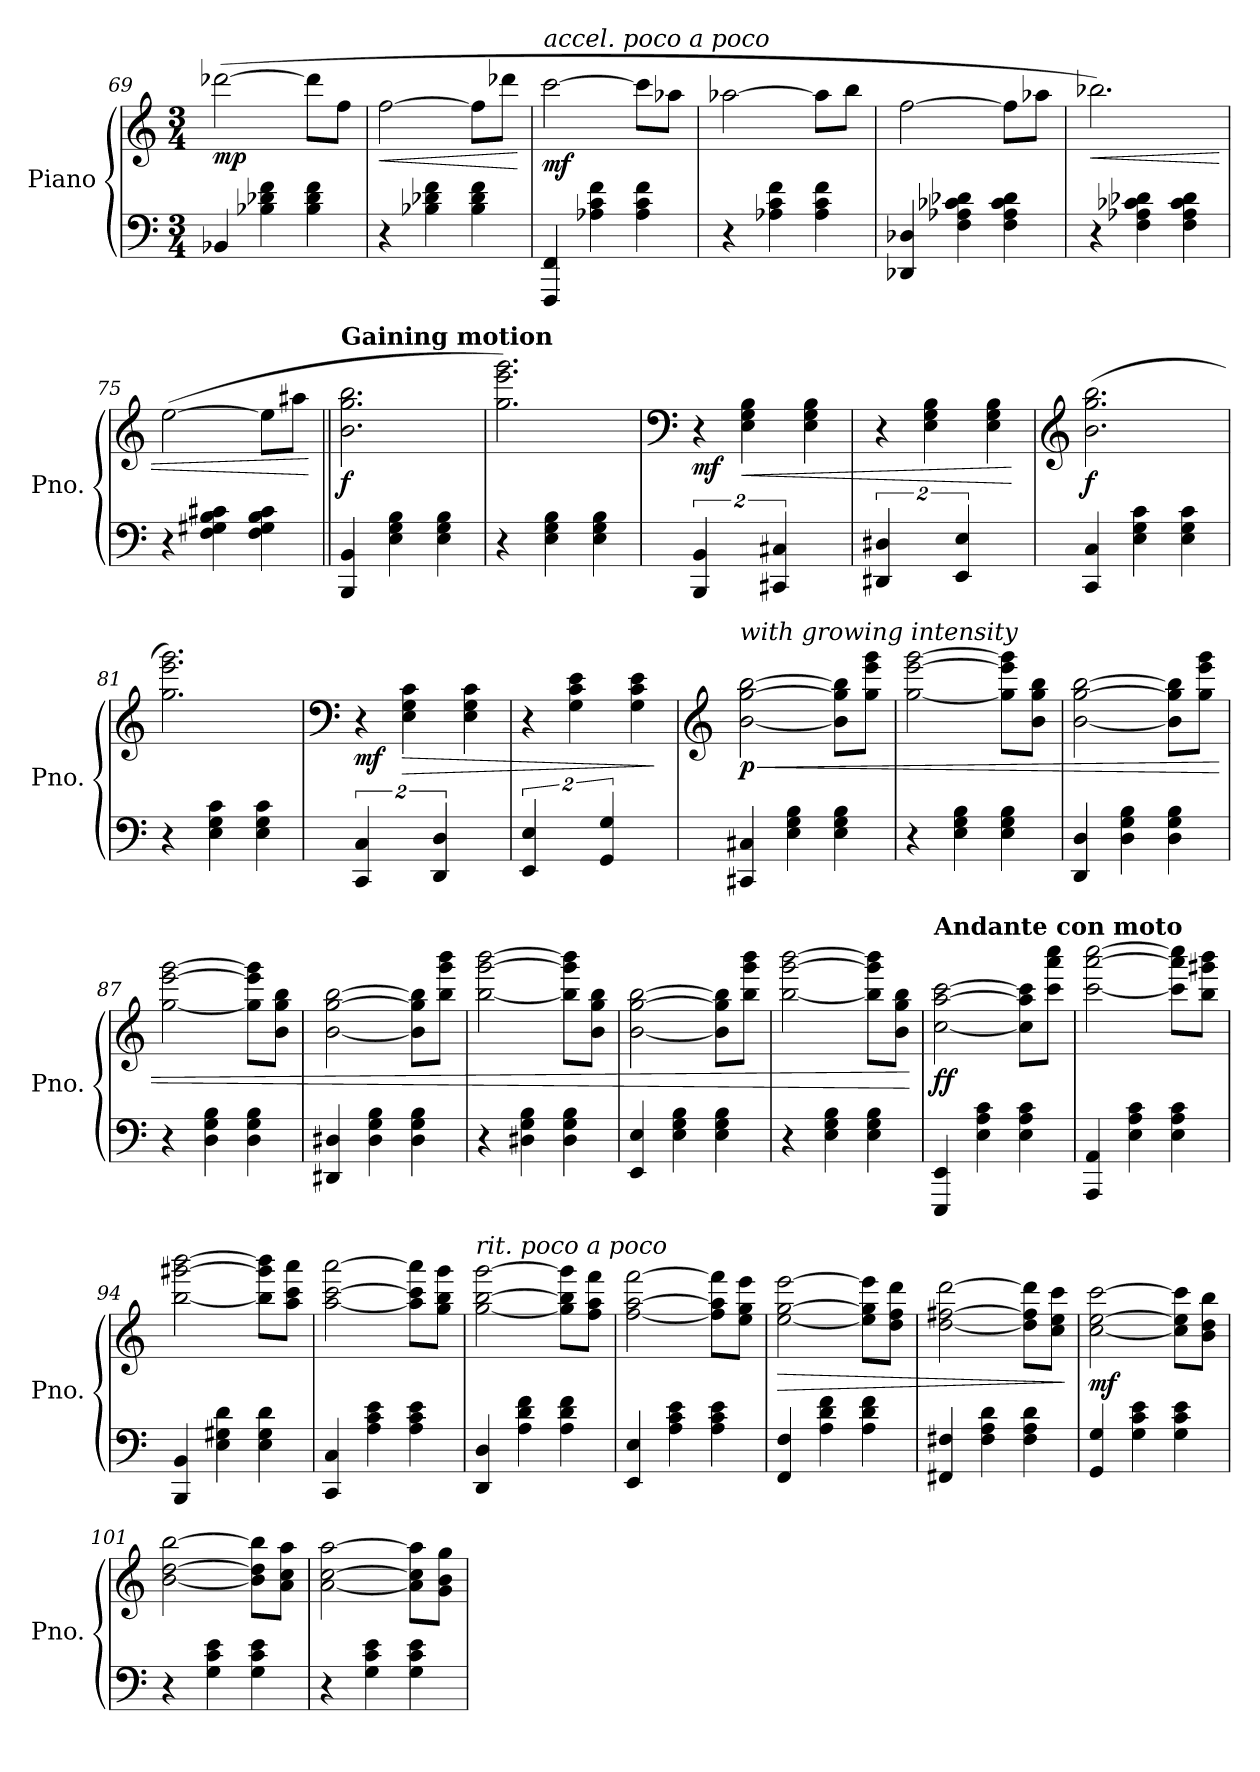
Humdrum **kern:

**kern	**kern	**dynam
*part1	*part1	*part1
*staff2	*staff1	*staff1/2
*I"Piano	*	*
*I'Pno.	*	*
*clefF4	*clefG2	*
*k[]	*k[]	*
*M3/4	*M3/4	*
=69	=69	=69
!	!	!LO:DY:b
4BB-X/	(>[2ddd-X\	mp
4B-X\ 4d-X\ 4f\	.	.
4B-\ 4d-\ 4f\	8ddd-\L]	.
.	8ff\J	.
!!LO:PB:g=z
=70	=70	=70
!	!	!LO:HP:b
4r	[2ff\	<
4B-X\ 4d-X\ 4f\	.	.
4B-\ 4d-\ 4f\	8ff\L]	.
.	8ddd-X\J	.
.	.	[
=71	=71	=71
*	*MM114	*
!	!LO:TX:a:i:t=accel. poco a poco	!
!	!	!LO:DY:b
4FFF/ 4FF/	[2ccc\	mf
4A-X\ 4c\ 4f\	.	.
4A-\ 4c\ 4f\	8ccc\L]	.
.	8aa-X\J	.
=72	=72	=72
*	*MM120	*
4r	[2aa-X\	.
4A-X\ 4c\ 4f\	.	.
4A-\ 4c\ 4f\	8aa-\L]	.
.	8bb\J	.
=73	=73	=73
*	*MM129	*
4DD-X/ 4D-X/	[2ff\	.
4F\ 4A-X\ 4c-X\ 4d-X\	.	.
4F\ 4A-\ 4c-\ 4d-\	8ff\L]	.
.	8aa-X\J	.
=74	=74	=74
*	*MM138	*
!	!	!LO:HP:b
4r	2.bb-X\)	<
4F\ 4A-X\ 4c-X\ 4d-X\	.	.
4F\ 4A-\ 4c-\ 4d-\	.	.
=75	=75	=75
*	*MM141	*
4r	(>[2ee\	.
4F\ 4G#X\ 4B\ 4c#X\	.	.
4F\ 4G#\ 4B\ 4c#\	8ee\L]	.
.	8aa#X\J	.
.	.	[
!!LO:LB:g=z
=76||	=76||	=76||
*	*MM144	*
!	!LO:TX:a:B:t=Gaining motion	!
!	!	!LO:DY:b
4BBB/ 4BB/	2.b\ 2.gg\ 2.bb\	f
4E\ 4G\ 4B\	.	.
4E\ 4G\ 4B\	.	.
=77	=77	=77
4r	2.gg\ 2.eee\ 2.ggg\)	.
4E\ 4G\ 4B\	.	.
4E\ 4G\ 4B\	.	.
=78	=78	=78
*	*clefF4	*
!	!	!LO:DY:b
8%3BBB/ 8%3BB/	4r	mf
!	!	!LO:HP:b
.	4E\ 4G\ 4B\	<
8%3CC#X/ 8%3C#X/	.	.
.	4E\ 4G\ 4B\	.
=79	=79	=79
8%3DD#X/ 8%3D#X/	4r	.
.	4E\ 4G\ 4B\	.
8%3EE/ 8%3E/	.	.
.	4E\ 4G\ 4B\	.
.	.	[
=80	=80	=80
*	*clefG2	*
!	!	!LO:DY:b
4CC/ 4C/	(>2.b\ 2.gg\ 2.bb\	f
4E\ 4G\ 4c\	.	.
4E\ 4G\ 4c\	.	.
=81	=81	=81
4r	2.gg\ 2.eee\ 2.ggg\)	.
4E\ 4G\ 4c\	.	.
4E\ 4G\ 4c\	.	.
=82	=82	=82
*	*clefF4	*
!	!	!LO:DY:b
8%3CC/ 8%3C/	4r	mf
!	!	!LO:HP:b
.	4E\ 4G\ 4c\	>
8%3DD/ 8%3D/	.	.
.	4E\ 4G\ 4c\	.
=83	=83	=83
8%3EE/ 8%3E/	4r	.
.	4G\ 4c\ 4e\	.
8%3GG/ 8%3G/	.	.
.	4G\ 4c\ 4e\	.
.	.	]
=84	=84	=84
*	*clefG2	*
*	*MM153	*
!	!LO:TX:a:i:t=with growing intensity	!
!	!	!LO:HP:b
!	!	!LO:DY:n=1:b
4CC#X/ 4C#X/	[2b\ [2gg\ [2bb\	< p
4E\ 4G\ 4B\	.	.
4E\ 4G\ 4B\	8b\] 8gg\] 8bb\]L	.
.	8gg\ 8eee\ 8ggg\J	.
=85	=85	=85
*	*MM162	*
4r	[2gg\ [2eee\ [2ggg\	.
4E\ 4G\ 4B\	.	.
4E\ 4G\ 4B\	8gg\] 8eee\] 8ggg\]L	.
.	8b\ 8gg\ 8bb\J	.
!!LO:LB:g=z
=86	=86	=86
*	*MM171	*
4DD/ 4D/	[2b\ [2gg\ [2bb\	.
4D\ 4G\ 4B\	.	.
4D\ 4G\ 4B\	8b\] 8gg\] 8bb\]L	.
.	8gg\ 8eee\ 8ggg\J	.
=87	=87	=87
*	*MM180	*
4r	[2gg\ [2eee\ [2ggg\	.
4D\ 4G\ 4B\	.	.
4D\ 4G\ 4B\	8gg\] 8eee\] 8ggg\]L	.
.	8b\ 8gg\ 8bb\J	.
=88	=88	=88
*	*MM189	*
4DD#X/ 4D#X/	[2b\ [2gg\ [2bb\	.
4D#\ 4G\ 4B\	.	.
4D#\ 4G\ 4B\	8b\] 8gg\] 8bb\]L	.
.	8bb\ 8ggg\ 8bbb\J	.
=89	=89	=89
*	*MM198	*
4r	[2bb\ [2ggg\ [2bbb\	.
4D#X\ 4G\ 4B\	.	.
4D#\ 4G\ 4B\	8bb\] 8ggg\] 8bbb\]L	.
.	8b\ 8gg\ 8bb\J	.
=90	=90	=90
*	*MM207	*
4EE/ 4E/	[2b\ [2gg\ [2bb\	.
4E\ 4G\ 4B\	.	.
4E\ 4G\ 4B\	8b\] 8gg\] 8bb\]L	.
.	8bb\ 8ggg\ 8bbb\J	.
=91	=91	=91
4r	[2bb\ [2ggg\ [2bbb\	.
4E\ 4G\ 4B\	.	.
4E\ 4G\ 4B\	8bb\] 8ggg\] 8bbb\]L	.
.	8b\ 8gg\ 8bb\J	.
.	.	[
!!LO:LB:g=z
=92	=92	=92
*	*MM207	*
!	!LO:TX:a:B:t=Andante con moto	!
!	!	!LO:DY:b
4EEE/ 4EE/	[2cc\ [2aa\ [2ccc\	ff
4E\ 4A\ 4c\	.	.
4E\ 4A\ 4c\	8cc\] 8aa\] 8ccc\]L	.
.	8ccc\ 8aaa\ 8cccc\J	.
=93	=93	=93
4AAA/ 4AA/	[2ccc\ [2aaa\ [2cccc\	.
4E\ 4A\ 4c\	.	.
4E\ 4A\ 4c\	8ccc\] 8aaa\] 8cccc\]L	.
.	8bb\ 8ggg#X\ 8bbb\J	.
=94	=94	=94
4BBB/ 4BB/	[2bb\ [2ggg#X\ [2bbb\	.
4E\ 4G#X\ 4d\	.	.
4E\ 4G#\ 4d\	8bb\] 8ggg#\] 8bbb\]L	.
.	8aa\ 8ccc\ 8aaa\J	.
=95	=95	=95
4CC/ 4C/	[2aa\ [2ccc\ [2aaa\	.
4A\ 4c\ 4e\	.	.
4A\ 4c\ 4e\	8aa\] 8ccc\] 8aaa\]L	.
.	8gg\ 8bb\ 8ggg\J	.
=96	=96	=96
*	*MM201	*
!	!LO:TX:a:i:t=rit. poco a poco	!
4DD/ 4D/	[2gg\ [2bb\ [2ggg\	.
4A\ 4d\ 4f\	.	.
4A\ 4d\ 4f\	8gg\] 8bb\] 8ggg\]L	.
.	8ff\ 8aa\ 8fff\J	.
=97	=97	=97
4EE/ 4E/	[2ff\ [2aa\ [2fff\	.
4A\ 4c\ 4e\	.	.
4A\ 4c\ 4e\	8ff\] 8aa\] 8fff\]L	.
.	8ee\ 8gg\ 8eee\J	.
=98	=98	=98
*	*MM195	*
!	!	!LO:HP:b
4FF/ 4F/	[2ee\ [2gg\ [2eee\	>
4A\ 4d\ 4f\	.	.
4A\ 4d\ 4f\	8ee\] 8gg\] 8eee\]L	.
.	8dd\ 8ff\ 8ddd\J	.
=99	=99	=99
4FF#X/ 4F#X/	[2dd\ [2ff#X\ [2ddd\	.
4F#\ 4A\ 4d\	.	.
4F#\ 4A\ 4d\	8dd\] 8ff#\] 8ddd\]L	.
.	8cc\ 8ee\ 8ccc\J	.
.	.	]
!!LO:PB:g=z
=100	=100	=100
*	*MM189	*
!	!	!LO:DY:b
4GG/ 4G/	[2cc\ [2ee\ [2ccc\	mf
4G\ 4c\ 4e\	.	.
4G\ 4c\ 4e\	8cc\] 8ee\] 8ccc\]L	.
.	8b\ 8dd\ 8bb\J	.
=101	=101	=101
*	*MM183	*
4r	[2b\ [2dd\ [2bb\	.
4G\ 4c\ 4e\	.	.
4G\ 4c\ 4e\	8b\] 8dd\] 8bb\]L	.
.	8a\ 8cc\ 8aa\J	.
=102	=102	=102
*	*MM177	*
4r	[2a\ [2cc\ [2aa\	.
4G\ 4c\ 4e\	.	.
4G\ 4c\ 4e\	8a\] 8cc\] 8aa\]L	.
.	8g\ 8b\ 8gg\J	.
=	=	=
*-	*-	*-
